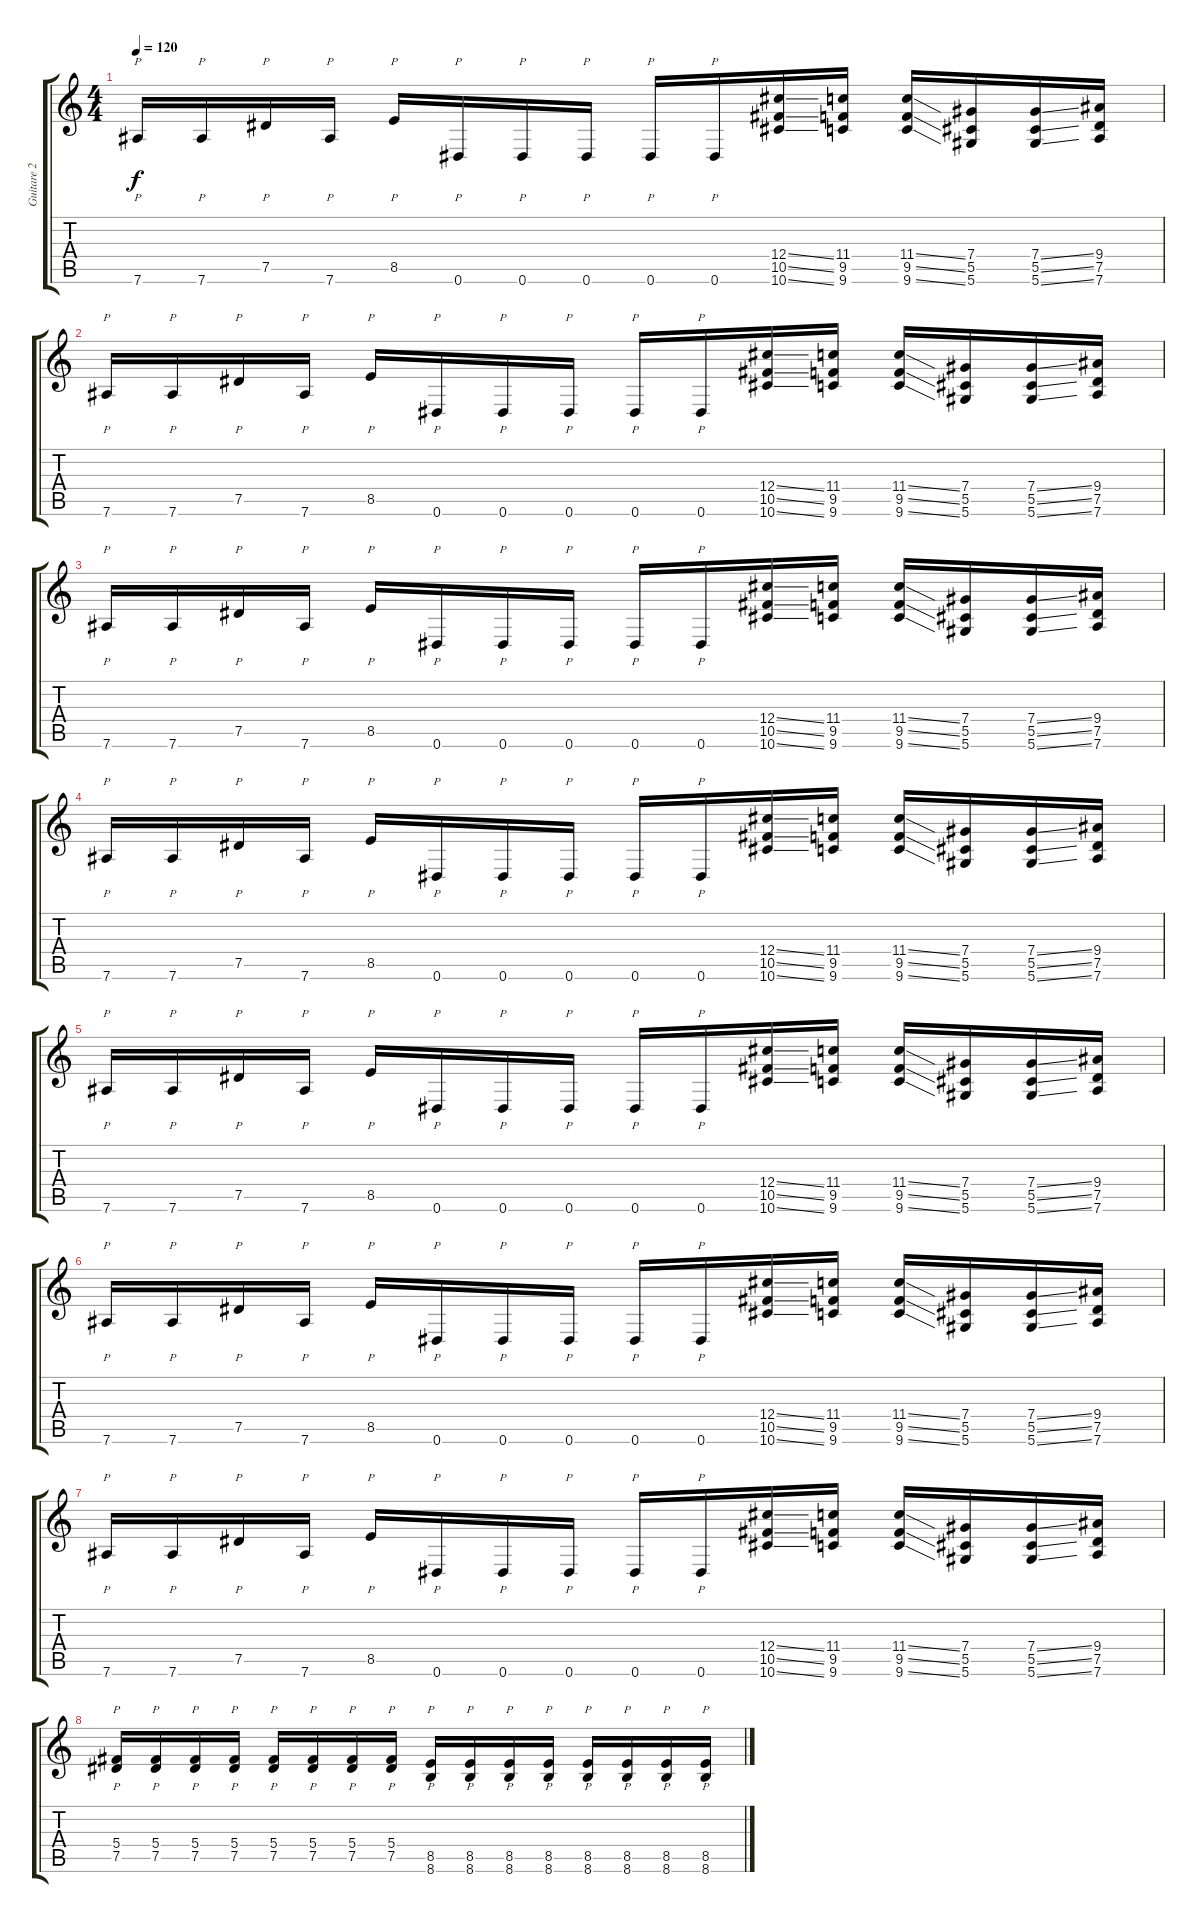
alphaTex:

\track ("Guitare 2" "Guitare 2") {instrument distortionguitar}
\staff {score tabs}
\tuning (Eb4 Bb3 Gb3 Db3 Ab2 Eb2) {hide}
\ts (4 4)
\tempo 120
\clef g2
\ks c
7.6.16{p dy f} 7.6.16{p} 7.5.16{p} 7.6.16{p} 8.5.16{p} 0.6.16{p} 0.6.16{p} 0.6.16{p} 0.6.16{p} 0.6.16{p} (12.4{ss} 10.5{ss} 10.6{ss}).16 (11.4 9.5 9.6).16 (11.4{ss} 9.5{ss} 9.6{ss}).16 (7.4 5.5 5.6).16 (7.4{ss} 5.5{ss} 5.6{ss}).16 (9.4 7.5 7.6).16 |
7.6.16{p} 7.6.16{p} 7.5.16{p} 7.6.16{p} 8.5.16{p} 0.6.16{p} 0.6.16{p} 0.6.16{p} 0.6.16{p} 0.6.16{p} (12.4{ss} 10.5{ss} 10.6{ss}).16 (11.4 9.5 9.6).16 (11.4{ss} 9.5{ss} 9.6{ss}).16 (7.4 5.5 5.6).16 (7.4{ss} 5.5{ss} 5.6{ss}).16 (9.4 7.5 7.6).16 |
7.6.16{p} 7.6.16{p} 7.5.16{p} 7.6.16{p} 8.5.16{p} 0.6.16{p} 0.6.16{p} 0.6.16{p} 0.6.16{p} 0.6.16{p} (12.4{ss} 10.5{ss} 10.6{ss}).16 (11.4 9.5 9.6).16 (11.4{ss} 9.5{ss} 9.6{ss}).16 (7.4 5.5 5.6).16 (7.4{ss} 5.5{ss} 5.6{ss}).16 (9.4 7.5 7.6).16 |
7.6.16{p} 7.6.16{p} 7.5.16{p} 7.6.16{p} 8.5.16{p} 0.6.16{p} 0.6.16{p} 0.6.16{p} 0.6.16{p} 0.6.16{p} (12.4{ss} 10.5{ss} 10.6{ss}).16 (11.4 9.5 9.6).16 (11.4{ss} 9.5{ss} 9.6{ss}).16 (7.4 5.5 5.6).16 (7.4{ss} 5.5{ss} 5.6{ss}).16 (9.4 7.5 7.6).16 |
7.6.16{p} 7.6.16{p} 7.5.16{p} 7.6.16{p} 8.5.16{p} 0.6.16{p} 0.6.16{p} 0.6.16{p} 0.6.16{p} 0.6.16{p} (12.4{ss} 10.5{ss} 10.6{ss}).16 (11.4 9.5 9.6).16 (11.4{ss} 9.5{ss} 9.6{ss}).16 (7.4 5.5 5.6).16 (7.4{ss} 5.5{ss} 5.6{ss}).16 (9.4 7.5 7.6).16 |
7.6.16{p} 7.6.16{p} 7.5.16{p} 7.6.16{p} 8.5.16{p} 0.6.16{p} 0.6.16{p} 0.6.16{p} 0.6.16{p} 0.6.16{p} (12.4{ss} 10.5{ss} 10.6{ss}).16 (11.4 9.5 9.6).16 (11.4{ss} 9.5{ss} 9.6{ss}).16 (7.4 5.5 5.6).16 (7.4{ss} 5.5{ss} 5.6{ss}).16 (9.4 7.5 7.6).16 |
7.6.16{p} 7.6.16{p} 7.5.16{p} 7.6.16{p} 8.5.16{p} 0.6.16{p} 0.6.16{p} 0.6.16{p} 0.6.16{p} 0.6.16{p} (12.4{ss} 10.5{ss} 10.6{ss}).16 (11.4 9.5 9.6).16 (11.4{ss} 9.5{ss} 9.6{ss}).16 (7.4 5.5 5.6).16 (7.4{ss} 5.5{ss} 5.6{ss}).16 (9.4 7.5 7.6).16 |
(5.4 7.5).16{p} (5.4 7.5).16{p} (5.4 7.5).16{p} (5.4 7.5).16{p} (5.4 7.5).16{p} (5.4 7.5).16{p} (5.4 7.5).16{p} (5.4 7.5).16{p} (8.5 8.6).16{p} (8.5 8.6).16{p} (8.5 8.6).16{p} (8.5 8.6).16{p} (8.5 8.6).16{p} (8.5 8.6).16{p} (8.5 8.6).16{p} (8.5 8.6).16{p}
